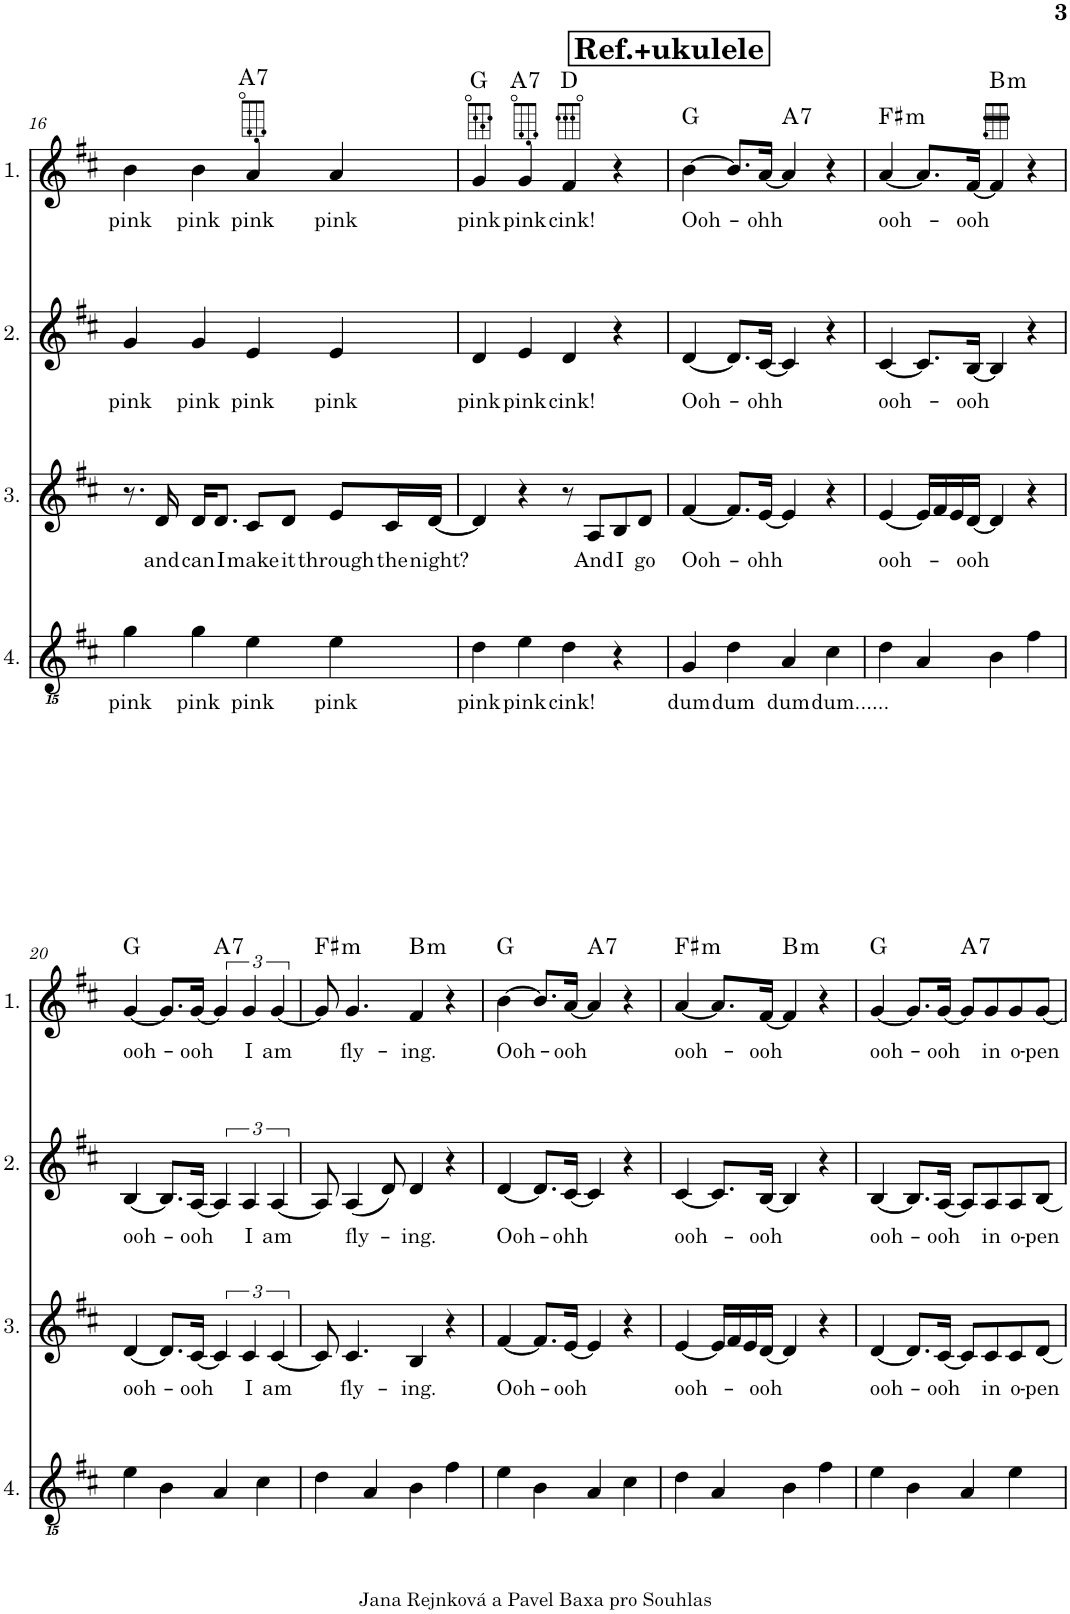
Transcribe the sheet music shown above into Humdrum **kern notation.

**kern	**text	**kern	**text	**kern	**text	**kern	**text	**harte
*part4	*part4	*part3	*part3	*part2	*part2	*part1	*part1	*part1
*staff4	*staff4	*staff3	*staff3	*staff2	*staff2	*staff1	*staff1	*
*I"4.	*	*I"3.	*	*I"2.	*	*I"1.	*	*
!!LO:PB:g=z
*clefGvv2	*	*clefG2	*	*clefG2	*	*clefG2	*	*
*k[f#c#]	*	*k[f#c#]	*	*k[f#c#]	*	*k[f#c#]	*	*
*M4/4	*	*M4/4	*	*M4/4	*	*M4/4	*	*
=16	=16	=16	=16	=16	=16	=16	=16	=16
!	!LO:LY:b	!	!	!	!LO:LY:b	!	!LO:LY:b	!
4G\	pink	8.r	.	4g/	pink	4b\	pink	.
!	!	!	!LO:LY:b	!	!	!	!	!
.	.	16d/	and	.	.	.	.	.
!	!LO:LY:b	!	!LO:LY:b	!	!LO:LY:b	!	!LO:LY:b	!
4G\	pink	16d/KL	can	4g/	pink	4b\	pink	.
!	!	!	!LO:LY:b	!	!	!	!	!
.	.	8.d/J	I	.	.	.	.	.
!	!LO:LY:b	!	!LO:LY:b	!	!LO:LY:b	!	!LO:LY:b	!LO:H:kt=7
4E\	pink	8c#/L	make	4e/	pink	4a/	pink	A:7
!	!	!	!LO:LY:b	!	!	!	!	!
.	.	8d/J	it	.	.	.	.	.
!	!LO:LY:b	!	!LO:LY:b	!	!LO:LY:b	!	!LO:LY:b	!
4E\	pink	8e/L	through	4e/	pink	4a/	pink	.
!	!	!	!LO:LY:b	!	!	!	!	!
.	.	16c#/L	the	.	.	.	.	.
!	!	!	!LO:LY:b	!	!	!	!	!
.	.	[16d/JJ	night?	.	.	.	.	.
=17	=17	=17	=17	=17	=17	=17	=17	=17
!	!LO:LY:b	!	!	!	!LO:LY:b	!	!LO:LY:b	!
4D\	pink	4d/]	.	4d/	pink	4g/	pink	G:maj
!	!LO:LY:b	!	!	!	!LO:LY:b	!	!LO:LY:b	!LO:H:kt=7
4E\	pink	4r	.	4e/	pink	4g/	pink	A:7
!	!LO:LY:b	!	!	!	!LO:LY:b	!	!LO:LY:b	!
4D\	cink!	8r	.	4d/	cink!	4f#/	cink!	D:maj
!	!	!	!LO:LY:b	!	!	!	!	!
.	.	8A/L	And	.	.	.	.	.
!	!	!	!LO:LY:b	!	!	!	!	!
4r	.	8B/	I	4r	.	4r	.	.
!	!	!	!LO:LY:b	!	!	!	!	!
.	.	8d/J	go	.	.	.	.	.
!!LO:REH:place=s1:a:B:cj:fs=14:t=Ref.+ukulele
=18	=18	=18	=18	=18	=18	=18	=18	=18
!	!LO:LY:b	!	!LO:LY:b	!	!LO:LY:b	!	!LO:LY:b	!
4GG/	dum	[4f#/	Ooh-	[4d/	Ooh-	[4b\	Ooh-	G:maj
!	!LO:LY:b	!	!	!	!	!	!	!
4D\	dum	8.f#/L]	.	8.d/L]	.	8.b/L]	.	.
!	!	!	!LO:LY:b	!	!LO:LY:b	!	!LO:LY:b	!
.	.	[16e/Jk	-ohh	[16c#/Jk	-ohh	[16a/Jk	-ohh	.
!	!LO:LY:b	!	!	!	!	!	!	!LO:H:kt=7
4AA/	dum	4e/]	.	4c#/]	.	4a/]	.	A:7
!	!LO:LY:b	!	!	!	!	!	!	!
4C#\	dum......	4r	.	4r	.	4r	.	.
=19	=19	=19	=19	=19	=19	=19	=19	=19
!	!	!	!LO:LY:b	!	!LO:LY:b	!	!LO:LY:b	!LO:H:kt=m
4D\	.	[4e/	ooh-	[4c#/	ooh-	[4a/	ooh-	F#:min
4AA/	.	16e/LL]	.	8.c#/L]	.	8.a/L]	.	.
.	.	16f#/	.	.	.	.	.	.
.	.	16e/	.	.	.	.	.	.
!	!	!	!LO:LY:b	!	!LO:LY:b	!	!LO:LY:b	!
.	.	[16d/JJ	-ooh	[16B/Jk	-ooh	[16f#/Jk	-ooh	.
!	!	!	!	!	!	!	!	!LO:H:kt=m
4BB\	.	4d/]	.	4B/]	.	4f#/]	.	B:min
4F#\	.	4r	.	4r	.	4r	.	.
!!LO:LB:g=z
=20	=20	=20	=20	=20	=20	=20	=20	=20
!	!	!	!LO:LY:b	!	!LO:LY:b	!	!LO:LY:b	!
4E\	.	[4d/	ooh-	[4B/	ooh-	[4g/	ooh-	G:maj
4BB\	.	8.d/L]	.	8.B/L]	.	8.g/L]	.	.
!	!	!	!LO:LY:b	!	!LO:LY:b	!	!LO:LY:b	!
.	.	[16c#/Jk	-ooh	[16A/Jk	-ooh	[16g/Jk	-ooh	.
!	!	!	!	!	!	!	!	!LO:H:kt=7
4AA/	.	6c#/]	.	6A/]	.	6g/]	.	A:7
!	!	!	!LO:LY:b	!	!LO:LY:b	!	!LO:LY:b	!
.	.	6c#/	I	6A/	I	6g/	I	.
4C#\	.	.	.	.	.	.	.	.
!	!	!	!LO:LY:b	!	!LO:LY:b	!	!LO:LY:b	!
.	.	[6c#/	am	[6A/	am	[6g/	am	.
=21	=21	=21	=21	=21	=21	=21	=21	=21
!	!	!	!	!	!	!	!	!LO:H:kt=m
4D\	.	8c#/]	.	8A/]	.	8g/]	.	F#:min
!	!	!	!LO:LY:b	!	!LO:LY:b	!	!LO:LY:b	!
.	.	4.c#/	fly-	(4A/	fly-	4.g/	fly-	.
4AA/	.	.	.	.	.	.	.	.
.	.	.	.	8d/)	.	.	.	.
!	!	!	!LO:LY:b	!	!LO:LY:b	!	!LO:LY:b	!LO:H:kt=m
4BB\	.	4B/	-ing.	4d/	-ing.	4f#/	-ing.	B:min
4F#\	.	4r	.	4r	.	4r	.	.
=22	=22	=22	=22	=22	=22	=22	=22	=22
!	!	!	!LO:LY:b	!	!LO:LY:b	!	!LO:LY:b	!
4E\	.	[4f#/	Ooh-	[4d/	Ooh-	[4b\	Ooh-	G:maj
4BB\	.	8.f#/L]	.	8.d/L]	.	8.b/L]	.	.
!	!	!	!LO:LY:b	!	!LO:LY:b	!	!LO:LY:b	!
.	.	[16e/Jk	-ooh	[16c#/Jk	-ohh	[16a/Jk	-ooh	.
!	!	!	!	!	!	!	!	!LO:H:kt=7
4AA/	.	4e/]	.	4c#/]	.	4a/]	.	A:7
4C#\	.	4r	.	4r	.	4r	.	.
=23	=23	=23	=23	=23	=23	=23	=23	=23
!	!	!	!LO:LY:b	!	!LO:LY:b	!	!LO:LY:b	!LO:H:kt=m
4D\	.	[4e/	ooh-	[4c#/	ooh-	[4a/	ooh-	F#:min
4AA/	.	16e/LL]	.	8.c#/L]	.	8.a/L]	.	.
.	.	16f#/	.	.	.	.	.	.
.	.	16e/	.	.	.	.	.	.
!	!	!	!LO:LY:b	!	!LO:LY:b	!	!LO:LY:b	!
.	.	[16d/JJ	-ooh	[16B/Jk	-ooh	[16f#/Jk	-ooh	.
!	!	!	!	!	!	!	!	!LO:H:kt=m
4BB\	.	4d/]	.	4B/]	.	4f#/]	.	B:min
4F#\	.	4r	.	4r	.	4r	.	.
=24	=24	=24	=24	=24	=24	=24	=24	=24
!	!	!	!LO:LY:b	!	!LO:LY:b	!	!LO:LY:b	!
4E\	.	[4d/	ooh-	[4B/	ooh-	[4g/	ooh-	G:maj
4BB\	.	8.d/L]	.	8.B/L]	.	8.g/L]	.	.
!	!	!	!LO:LY:b	!	!LO:LY:b	!	!LO:LY:b	!
.	.	[16c#/Jk	-ooh	[16A/Jk	-ooh	[16g/Jk	-ooh	.
!	!	!	!	!	!	!	!	!LO:H:kt=7
4AA/	.	8c#/L]	.	8A/L]	.	8g/L]	.	A:7
!	!	!	!LO:LY:b	!	!LO:LY:b	!	!LO:LY:b	!
.	.	8c#/	in	8A/	in	8g/	in	.
!	!	!	!LO:LY:b	!	!LO:LY:b	!	!LO:LY:b	!
4E\	.	8c#/	o-	8A/	o-	8g/	o-	.
!	!	!	!LO:LY:b	!	!LO:LY:b	!	!LO:LY:b	!
.	.	[8d/J	-pen	[8B/J	-pen	[8g/J	-pen	.
=	=	=	=	=	=	=	=	=
*-	*-	*-	*-	*-	*-	*-	*-	*-
